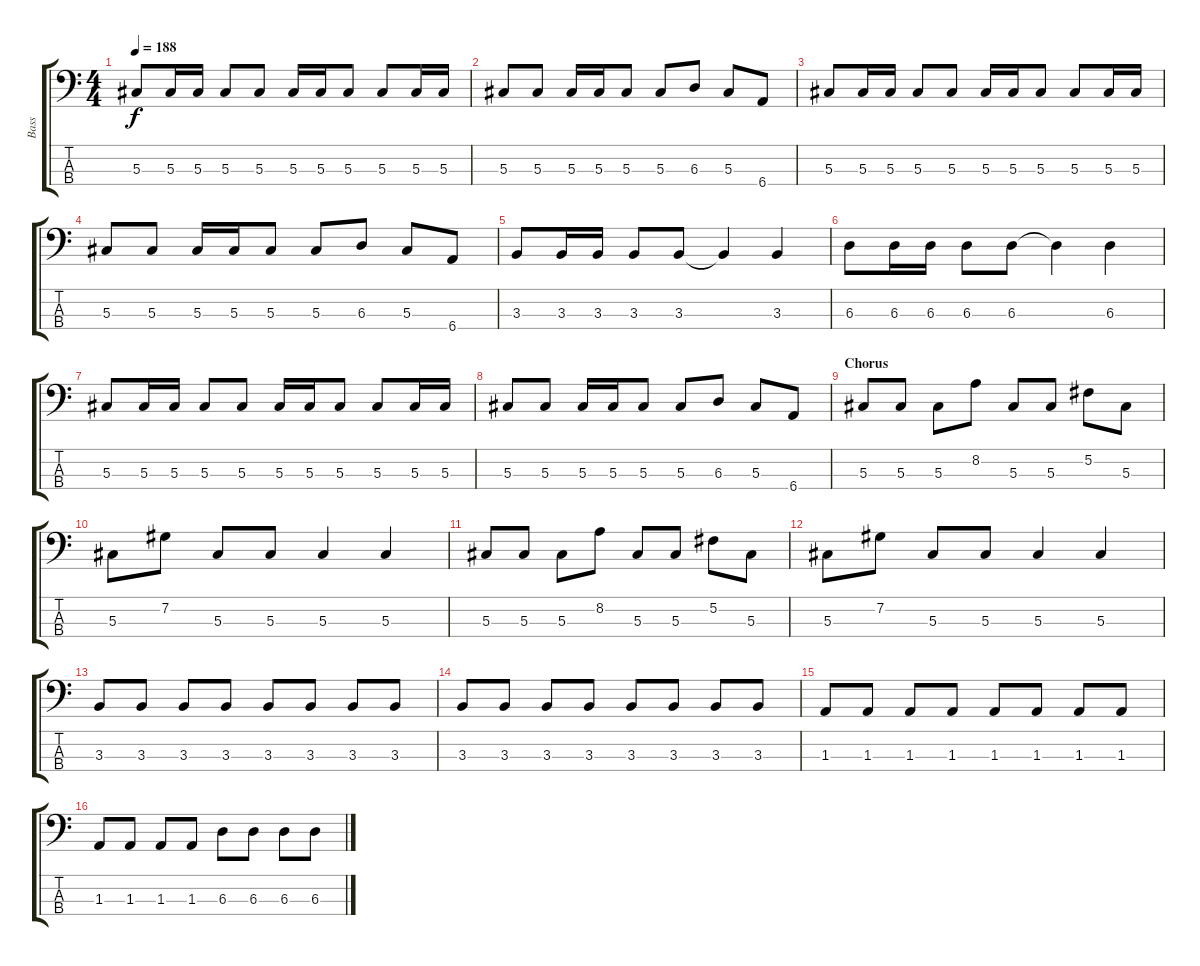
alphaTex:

\track ("Bass" "Bass") {instrument electricbasspick}
\staff {score tabs}
\tuning (Gb2 Db2 Ab1 Eb1) {hide}
\ts (4 4)
\tempo 188
\clef f4
\ks c
5.3.8{dy f} 5.3.16 5.3.16 5.3.8 5.3.8 5.3.16 5.3.16 5.3.8 5.3.8 5.3.16 5.3.16 |
5.3.8 5.3.8 5.3.16 5.3.16 5.3.8 5.3.8 6.3.8 5.3.8 6.4.8 |
5.3.8 5.3.16 5.3.16 5.3.8 5.3.8 5.3.16 5.3.16 5.3.8 5.3.8 5.3.16 5.3.16 |
5.3.8 5.3.8 5.3.16 5.3.16 5.3.8 5.3.8 6.3.8 5.3.8 6.4.8 |
3.3.8 3.3.16 3.3.16 3.3.8 3.3.8 3.3{t}.4 3.3.4 |
6.3.8 6.3.16 6.3.16 6.3.8 6.3.8 6.3{t}.4 6.3.4 |
5.3.8 5.3.16 5.3.16 5.3.8 5.3.8 5.3.16 5.3.16 5.3.8 5.3.8 5.3.16 5.3.16 |
5.3.8 5.3.8 5.3.16 5.3.16 5.3.8 5.3.8 6.3.8 5.3.8 6.4.8 |
\section ("" "Chorus")
5.3.8 5.3.8 5.3.8 8.2.8 5.3.8 5.3.8 5.2.8 5.3.8 |
5.3.8 7.2.8 5.3.8 5.3.8 5.3.4 5.3.4 |
5.3.8 5.3.8 5.3.8 8.2.8 5.3.8 5.3.8 5.2.8 5.3.8 |
5.3.8 7.2.8 5.3.8 5.3.8 5.3.4 5.3.4 |
3.3.8 3.3.8 3.3.8 3.3.8 3.3.8 3.3.8 3.3.8 3.3.8 |
3.3.8 3.3.8 3.3.8 3.3.8 3.3.8 3.3.8 3.3.8 3.3.8 |
1.3.8 1.3.8 1.3.8 1.3.8 1.3.8 1.3.8 1.3.8 1.3.8 |
1.3.8 1.3.8 1.3.8 1.3.8 6.3.8 6.3.8 6.3.8 6.3.8
